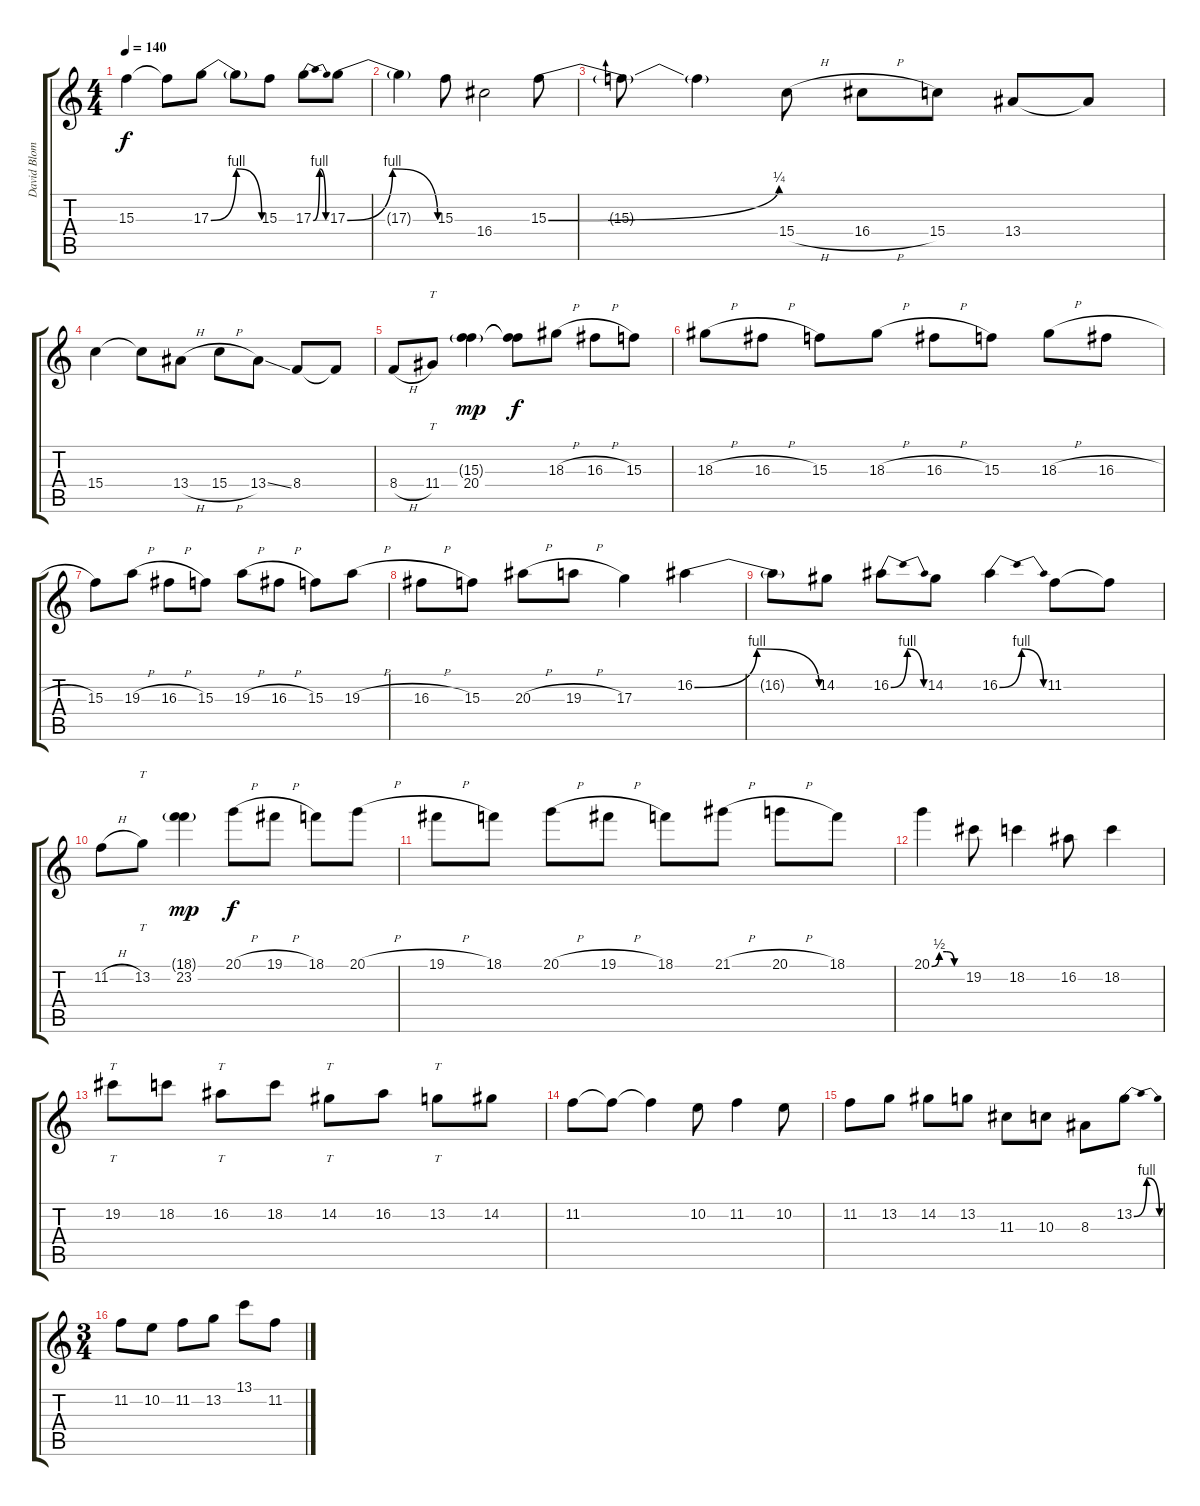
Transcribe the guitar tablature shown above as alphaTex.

\track ("David Blomqvist" "David Blom") {instrument distortionguitar}
\staff {score tabs}
\tuning (B3 Gb3 D3 A2 E2 B1) {hide}
\ts (4 4)
\tempo 140
\clef g2
\ks c
15.3.4{dy f} 15.3{t}.8 17.3{be (bendrelease 0 0 30 4 30 4 60 0)}.8 17.3{t}.8 15.3.8 17.3{be (bendrelease 0 0 30 4 30 4 60 0)}.8 17.3{be (bendrelease 0 0 30 4 30 4 60 0)}.8 |
17.3{t}.4 15.3.8 16.4.2 15.3{be (bend 0 0 60 1)}.8 |
15.3{t}.8 15.3{t}.4 15.4{h}.8 16.4{h}.8 15.4.8 13.4.8 13.4{t}.8 |
15.4.4 15.4{t}.8 13.4{h}.8 15.4{h}.8 13.4{ss}.8 8.4.8 8.4{t}.8 |
8.4{h}.8 11.4.8{tt} (15.3{g} 20.4).4{dy mp} (15.3{t} 20.4{t}).8{dy f} 18.3{h}.8 16.3{h}.8 15.3.8 |
18.3{h}.8 16.3{h}.8 15.3.8 18.3{h}.8 16.3{h}.8 15.3.8 18.3{h}.8 16.3{h}.8 |
15.3.8 19.3{h}.8 16.3{h}.8 15.3.8 19.3{h}.8 16.3{h}.8 15.3.8 19.3{h}.8 |
16.3{h}.8 15.3.8 20.3{h}.8 19.3{h}.8 17.3.4 16.2{be (bendrelease 0 0 30 4 30 4 60 0)}.4 |
16.2{t}.8 14.2.8 16.2{be (bendrelease 0 0 30 4 30 4 60 0)}.8 14.2.8 16.2{be (bendrelease 0 0 30 4 30 4 60 0)}.4 11.2.8 11.2{t}.8 |
11.2{h}.8 13.2.8{tt} (18.1{g} 23.2).4{dy mp} 20.1{h}.8{dy f} 19.1{h}.8 18.1.8 20.1{h}.8 |
19.1{h}.8 18.1.8 20.1{h}.8 19.1{h}.8 18.1.8 21.1{h}.8 20.1{h}.8 18.1.8 |
20.1{be (custom 0 0 15 2 30 2 45 0 60 0)}.4 19.2.8 18.2.4 16.2.8 18.2.4 |
19.2.8{tt} 18.2.8 16.2.8{tt} 18.2.8 14.2.8{tt} 16.2.8 13.2.8{tt} 14.2.8 |
11.2.8 11.2{t}.8 11.2{t}.4 10.2.8 11.2.4 10.2.8 |
11.2.8 13.2.8 14.2.8 13.2.8 11.3.8 10.3.8 8.3.8 13.2{be (bendrelease 0 0 30 4 30 4 60 0)}.8 |
\ts (3 4)
11.2.8 10.2.8 11.2.8 13.2.8 13.1.8 11.2.8
